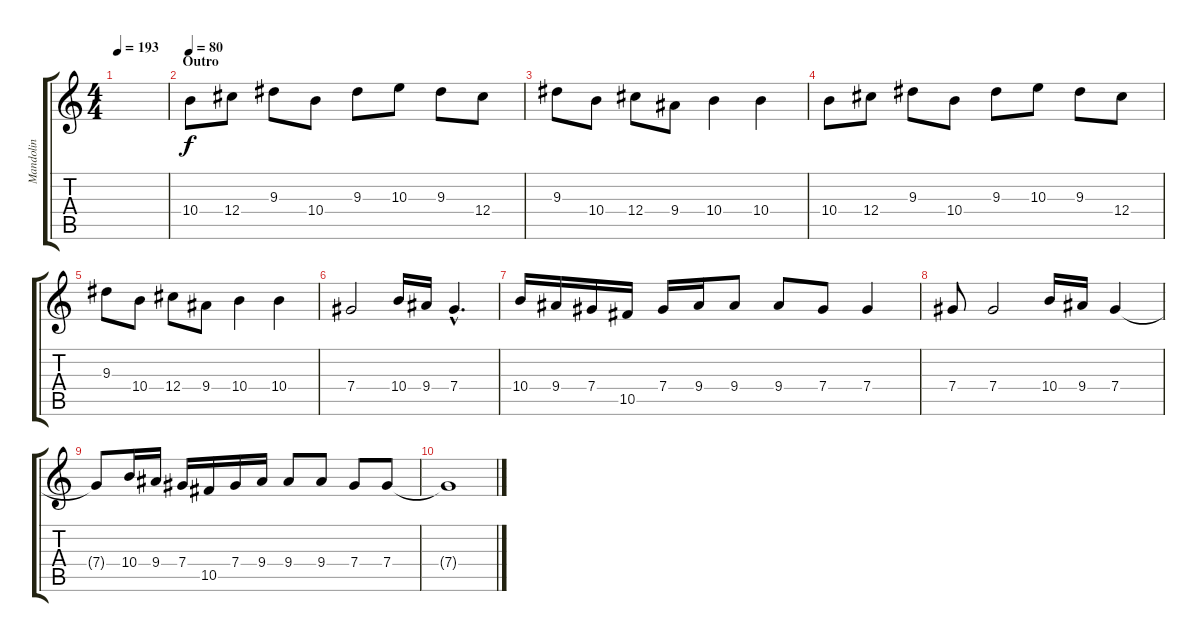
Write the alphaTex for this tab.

\track ("Mandolin " "Mandolin ") {instrument acousticguitarsteel}
\staff {score tabs}
\tuning (Eb4 Bb3 Gb3 Db3 Ab2 Eb2) {hide}
\ts (4 4)
\tempo 193
\clef g2
\ks c
|
\section ("" "Outro")
\tempo 80
10.4.8 12.4.8 9.3.8 10.4.8 9.3.8 10.3.8 9.3.8 12.4.8 |
9.3.8 10.4.8 12.4.8 9.4.8 10.4.4 10.4.4 |
10.4.8 12.4.8 9.3.8 10.4.8 9.3.8 10.3.8 9.3.8 12.4.8 |
9.3.8 10.4.8 12.4.8 9.4.8 10.4.4 10.4.4 |
7.4.2 10.4.16 9.4.16 7.4{hac}.4{d} |
10.4.16 9.4.16 7.4.16 10.5.16 7.4.16 9.4.16 9.4.8 9.4.8 7.4.8 7.4.4 |
7.4.8 7.4.2 10.4.16 9.4.16 7.4.4 |
7.4{t}.8 10.4.16 9.4.16 7.4.16 10.5.16 7.4.16 9.4.16 9.4.8 9.4.8 7.4.8 7.4.8 |
7.4{t}.1
